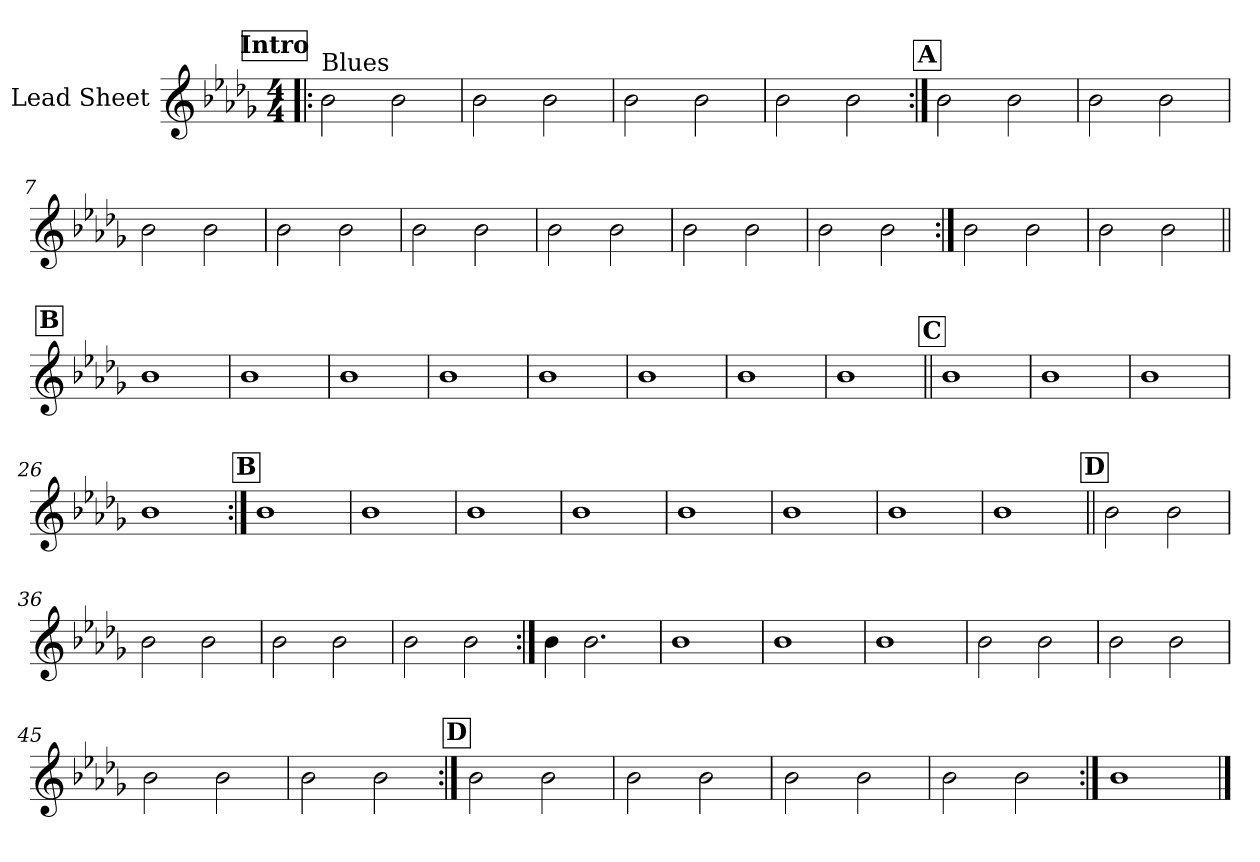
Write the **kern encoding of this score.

**kern
*part1
*staff1
*I"Lead Sheet
*clefG2
*k[b-e-a-d-g-]
*D-:
*M4/4
*MM204
!!LO:REH:place=s1:a:fs=14:t=Intro
=1!|:
!LO:TX:a:t=Blues
2b-\
2b-\
=2
2b-\
2b-\
=3
2b-\
2b-\
=4
2b-\
2b-\
!!LO:LB:g=z
!!LO:REH:place=s1:a:fs=14:t=A
=5:|!
2b-\
2b-\
=6
2b-\
2b-\
=7
2b-\
2b-\
=8
2b-\
2b-\
!!LO:LB:g=z
=9
2b-\
2b-\
=10
2b-\
2b-\
=11
2b-\
2b-\
=12
2b-\
2b-\
!!LO:LB:g=z
=13:|!
2b-\
2b-\
=14
2b-\
2b-\
!!LO:LB:g=z
!!LO:REH:place=s1:a:fs=14:t=B
=15||
1b-
=16
1b-
=17
1b-
=18
1b-
=19
1b-
=20
1b-
=21
1b-
=22
1b-
!!LO:LB:g=z
!!LO:REH:place=s1:a:fs=14:t=C
=23||
1b-
=24
1b-
=25
1b-
=26
1b-
!!LO:LB:g=z
!!LO:REH:place=s1:a:fs=14:t=B
=27:|!
1b-
=28
1b-
=29
1b-
=30
1b-
=31
1b-
=32
1b-
=33
1b-
=34
1b-
!!LO:LB:g=z
!!LO:REH:place=s1:a:fs=14:t=D
=35||
2b-\
2b-\
=36
2b-\
2b-\
=37
2b-\
2b-\
=38
2b-\
2b-\
!!LO:LB:g=z
=39:|!
4b-\
2.b-\
=40
1b-
=41
1b-
=42
1b-
!!LO:LB:g=z
=43
2b-\
2b-\
=44
2b-\
2b-\
=45
2b-\
2b-\
=46
2b-\
2b-\
!!LO:PB:g=z
!!LO:REH:place=s1:a:fs=14:t=D
=47:|!
2b-\
2b-\
=48
2b-\
2b-\
=49
2b-\
2b-\
=50
2b-\
2b-\
!!LO:LB:g=z
=51:|!
1b-
==
*-
